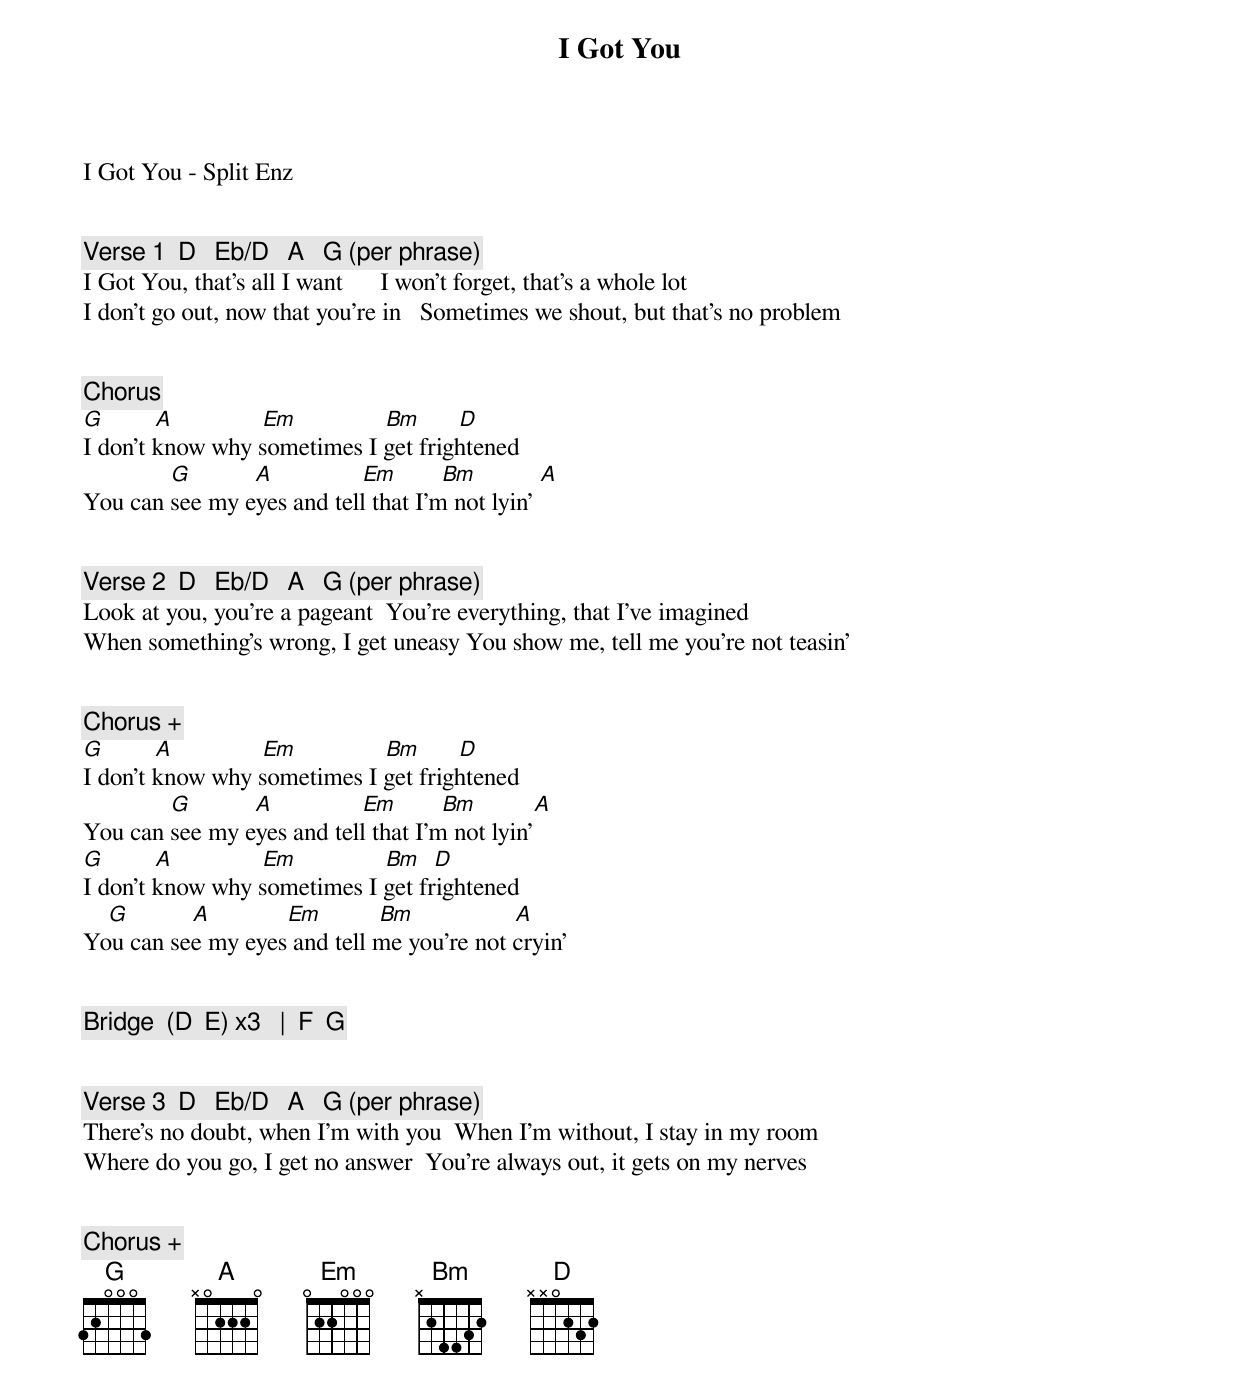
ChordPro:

{title: I Got You}
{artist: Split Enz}
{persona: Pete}
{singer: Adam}
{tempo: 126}
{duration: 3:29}
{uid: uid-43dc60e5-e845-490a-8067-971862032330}
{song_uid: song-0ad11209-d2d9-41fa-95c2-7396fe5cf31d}



I Got You - Split Enz


{comment: Verse 1  D   Eb/D   A   G (per phrase)}
I Got You, that's all I want	  	  I won't forget, that's a whole lot
I don't go out, now that you're in	  Sometimes we shout, but that's no problem


{comment: Chorus}
[G]        [A]              [Em]              [Bm]      [D]
I don't know why sometimes I get frightened
              [G]          [A]              [Em]       [Bm]          [A]
You can see my eyes and tell that I'm not lyin'


{comment: Verse 2  D   Eb/D   A   G (per phrase)}
Look at you, you're a pageant		You're everything, that I've imagined
When something's wrong, I get uneasy	You show me, tell me you're not teasin'


{comment: Chorus +}
[G]        [A]              [Em]              [Bm]      [D]
I don't know why sometimes I get frightened
              [G]          [A]              [Em]       [Bm]         [A]
You can see my eyes and tell that I'm not lyin'
[G]        [A]              [Em]              [Bm]  [D]
I don't know why sometimes I get frightened
	   [G]          [A]            [Em]         [Bm]                [A]
You can see my eyes and tell me you're not cryin'


{comment: Bridge  (D  E) x3   |  F  G}


{comment: Verse 3  D   Eb/D   A   G (per phrase)}
There's no doubt, when I'm with you		When I'm without, I stay in my room
Where do you go, I get no answer		You're always out, it gets on my nerves


{comment: Chorus +}
